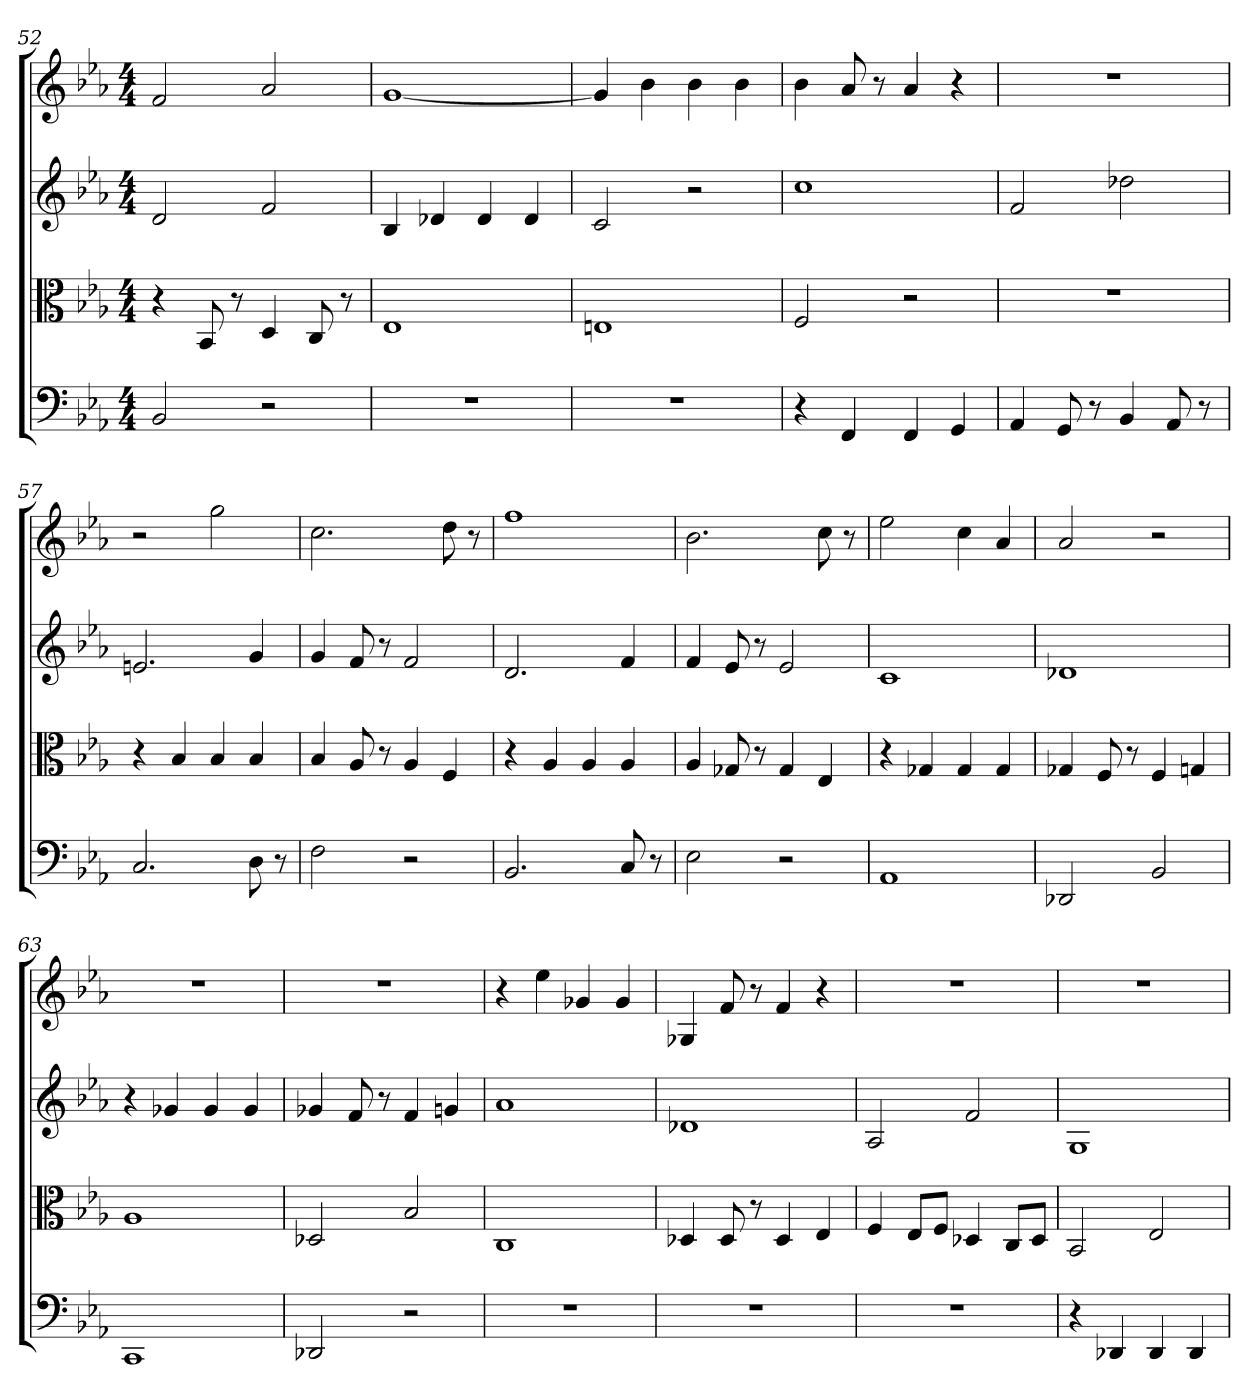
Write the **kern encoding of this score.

**kern	**kern	**kern	**kern
*part4	*part3	*part2	*part1
*staff4	*staff3	*staff2	*staff1
*clefF4	*clefC3	*clefG2	*clefG2
*k[b-e-a-]	*k[b-e-a-]	*k[b-e-a-]	*k[b-e-a-]
*c:	*c:	*c:	*c:
*M4/4	*M4/4	*M4/4	*M4/4
=52	=52	=52	=52
2BB-	4r	2d	2f
.	8BB-	.	.
.	8r	.	.
2r	4D	2f	2a-
.	8C	.	.
.	8r	.	.
=53	=53	=53	=53
1r	1E-	4B-	[1g
.	.	4d-X	.
.	.	4d-	.
.	.	4d-	.
=54	=54	=54	=54
1r	1En	2c	4g]
.	.	.	4b-
.	.	2r	4b-
.	.	.	4b-
=55	=55	=55	=55
4r	2F	1cc	4b-
4FF	.	.	8a-
.	.	.	8r
4FF	2r	.	4a-
4GG	.	.	4r
=56	=56	=56	=56
4AA-	1r	2f	1r
8GG	.	.	.
8r	.	.	.
4BB-	.	2dd-X	.
8AA-	.	.	.
8r	.	.	.
=57	=57	=57	=57
2.C	4r	2.en	2r
.	4B-	.	.
.	4B-	.	2gg
8D	4B-	4g	.
8r	.	.	.
=58	=58	=58	=58
2F	4B-	4g	2.cc
.	8A-	8f	.
.	8r	8r	.
2r	4A-	2f	.
.	4F	.	8dd
.	.	.	8r
=59	=59	=59	=59
2.BB-	4r	2.d	1ff
.	4A-	.	.
.	4A-	.	.
8C	4A-	4f	.
8r	.	.	.
=60	=60	=60	=60
2E-	4A-	4f	2.b-
.	8G-X	8e-	.
.	8r	8r	.
2r	4G-	2e-	.
.	4E-	.	8cc
.	.	.	8r
=61	=61	=61	=61
1AA-	4r	1c	2ee-
.	4G-X	.	.
.	4G-	.	4cc
.	4G-	.	4a-
=62	=62	=62	=62
2DD-X	4G-X	1d-X	2a-
.	8F	.	.
.	8r	.	.
2BB-	4F	.	2r
.	4Gn	.	.
=63	=63	=63	=63
1CC	1A-	4r	1r
.	.	4g-X	.
.	.	4g-	.
.	.	4g-	.
=64	=64	=64	=64
2DD-X	2D-X	4g-X	1r
.	.	8f	.
.	.	8r	.
2r	2B-	4f	.
.	.	4gn	.
=65	=65	=65	=65
1r	1C	1a-	4r
.	.	.	4ee-
.	.	.	4g-X
.	.	.	4g-
=66	=66	=66	=66
1r	4D-X	1d-X	4G-X
.	8D-	.	8f
.	8r	.	8r
.	4D-	.	4f
.	4E-	.	4r
=67	=67	=67	=67
1r	4F	2A-	1r
.	8E-/L	.	.
.	8F/J	.	.
.	4D-X	2f	.
.	8C/L	.	.
.	8D-/J	.	.
=68	=68	=68	=68
4r	2BB-	1G	1r
4DD-X	.	.	.
4DD-	2E-	.	.
4DD-	.	.	.
=	=	=	=
*-	*-	*-	*-
